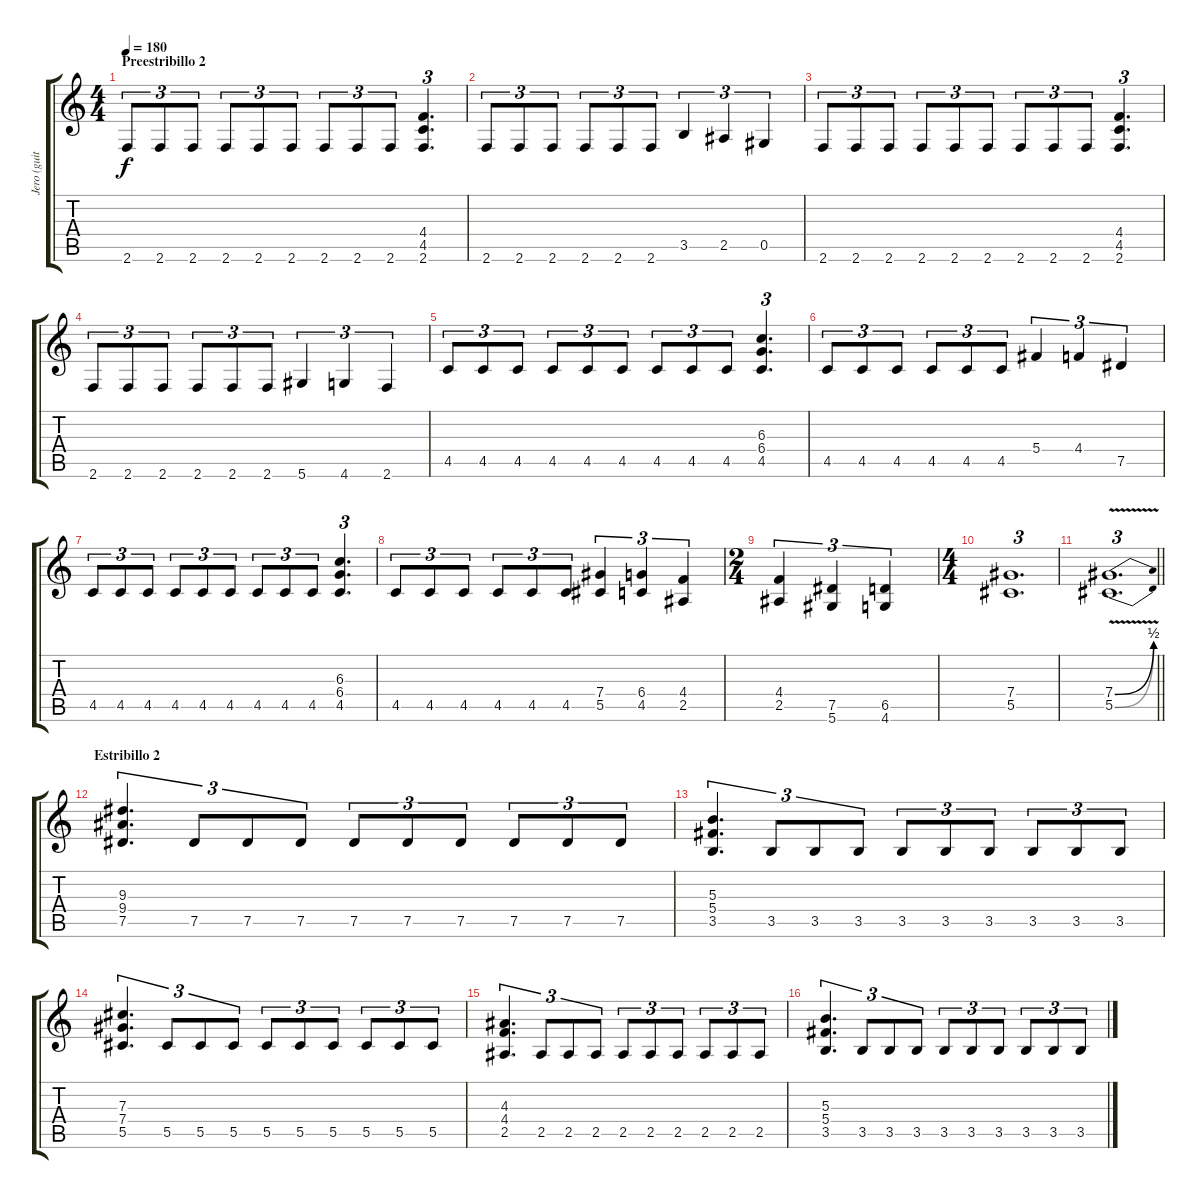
\track ("Jero (guitarra)" "Jero (guit") {instrument distortionguitar}
\staff {score tabs}
\tuning (Eb4 Bb3 Gb3 Db3 Ab2 Eb2) {hide}
\ts (4 4)
\section ("" "Preestribillo 2")
\tempo 180
\clef g2
\ks c
2.6.8{tu (3 2) dy f} 2.6.8{tu (3 2)} 2.6.8{tu (3 2)} 2.6.8{tu (3 2)} 2.6.8{tu (3 2)} 2.6.8{tu (3 2)} 2.6.8{tu (3 2)} 2.6.8{tu (3 2)} 2.6.8{tu (3 2)} (4.4 4.5 2.6).4{d tu (3 2)} |
2.6.8{tu (3 2)} 2.6.8{tu (3 2)} 2.6.8{tu (3 2)} 2.6.8{tu (3 2)} 2.6.8{tu (3 2)} 2.6.8{tu (3 2)} 3.5.4{tu (3 2)} 2.5.4{tu (3 2)} 0.5.4{tu (3 2)} |
2.6.8{tu (3 2)} 2.6.8{tu (3 2)} 2.6.8{tu (3 2)} 2.6.8{tu (3 2)} 2.6.8{tu (3 2)} 2.6.8{tu (3 2)} 2.6.8{tu (3 2)} 2.6.8{tu (3 2)} 2.6.8{tu (3 2)} (4.4 4.5 2.6).4{d tu (3 2)} |
2.6.8{tu (3 2)} 2.6.8{tu (3 2)} 2.6.8{tu (3 2)} 2.6.8{tu (3 2)} 2.6.8{tu (3 2)} 2.6.8{tu (3 2)} 5.6.4{tu (3 2)} 4.6.4{tu (3 2)} 2.6.4{tu (3 2)} |
4.5.8{tu (3 2)} 4.5.8{tu (3 2)} 4.5.8{tu (3 2)} 4.5.8{tu (3 2)} 4.5.8{tu (3 2)} 4.5.8{tu (3 2)} 4.5.8{tu (3 2)} 4.5.8{tu (3 2)} 4.5.8{tu (3 2)} (6.3 6.4 4.5).4{d tu (3 2)} |
4.5.8{tu (3 2)} 4.5.8{tu (3 2)} 4.5.8{tu (3 2)} 4.5.8{tu (3 2)} 4.5.8{tu (3 2)} 4.5.8{tu (3 2)} 5.4.4{tu (3 2)} 4.4.4{tu (3 2)} 7.5.4{tu (3 2)} |
4.5.8{tu (3 2)} 4.5.8{tu (3 2)} 4.5.8{tu (3 2)} 4.5.8{tu (3 2)} 4.5.8{tu (3 2)} 4.5.8{tu (3 2)} 4.5.8{tu (3 2)} 4.5.8{tu (3 2)} 4.5.8{tu (3 2)} (6.3 6.4 4.5).4{d tu (3 2)} |
4.5.8{tu (3 2)} 4.5.8{tu (3 2)} 4.5.8{tu (3 2)} 4.5.8{tu (3 2)} 4.5.8{tu (3 2)} 4.5.8{tu (3 2)} (7.4 5.5).4{tu (3 2)} (6.4 4.5).4{tu (3 2)} (4.4 2.5).4{tu (3 2)} |
\ts (2 4)
(4.4 2.5).4{tu (3 2)} (7.5 5.6).4{tu (3 2)} (6.5 4.6).4{tu (3 2)} |
\ts (4 4)
(7.4 5.5).1{d tu (3 2)} |
\barLineRight lightlight
(7.4{be (bend 0 0 60 2) v} 5.5{be (bend 0 0 60 2) v}).1{d tu (3 2)} |
\section ("" "Estribillo 2")
(9.3 9.4 7.5).4{d tu (3 2)} 7.5.8{tu (3 2)} 7.5.8{tu (3 2)} 7.5.8{tu (3 2)} 7.5.8{tu (3 2)} 7.5.8{tu (3 2)} 7.5.8{tu (3 2)} 7.5.8{tu (3 2)} 7.5.8{tu (3 2)} 7.5.8{tu (3 2)} |
(5.3 5.4 3.5).4{d tu (3 2)} 3.5.8{tu (3 2)} 3.5.8{tu (3 2)} 3.5.8{tu (3 2)} 3.5.8{tu (3 2)} 3.5.8{tu (3 2)} 3.5.8{tu (3 2)} 3.5.8{tu (3 2)} 3.5.8{tu (3 2)} 3.5.8{tu (3 2)} |
(7.3 7.4 5.5).4{d tu (3 2)} 5.5.8{tu (3 2)} 5.5.8{tu (3 2)} 5.5.8{tu (3 2)} 5.5.8{tu (3 2)} 5.5.8{tu (3 2)} 5.5.8{tu (3 2)} 5.5.8{tu (3 2)} 5.5.8{tu (3 2)} 5.5.8{tu (3 2)} |
(4.3 4.4 2.5).4{d tu (3 2)} 2.5.8{tu (3 2)} 2.5.8{tu (3 2)} 2.5.8{tu (3 2)} 2.5.8{tu (3 2)} 2.5.8{tu (3 2)} 2.5.8{tu (3 2)} 2.5.8{tu (3 2)} 2.5.8{tu (3 2)} 2.5.8{tu (3 2)} |
(5.3 5.4 3.5).4{d tu (3 2)} 3.5.8{tu (3 2)} 3.5.8{tu (3 2)} 3.5.8{tu (3 2)} 3.5.8{tu (3 2)} 3.5.8{tu (3 2)} 3.5.8{tu (3 2)} 3.5.8{tu (3 2)} 3.5.8{tu (3 2)} 3.5.8{tu (3 2)}
